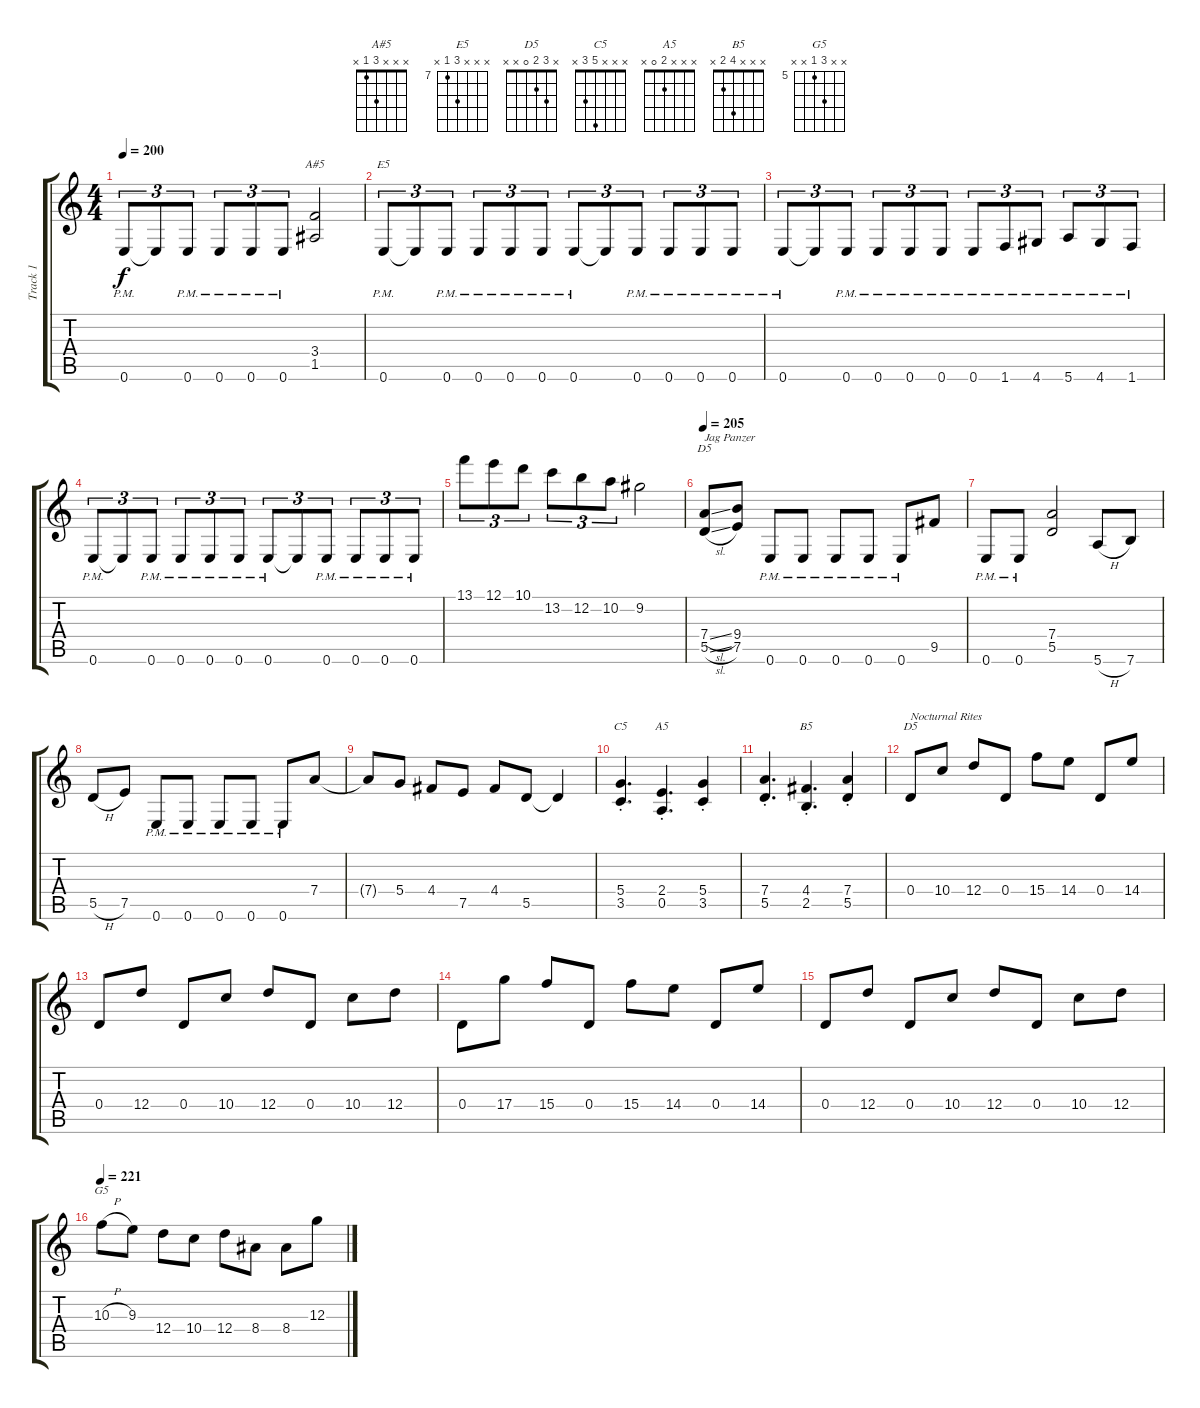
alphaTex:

\track ("Track 1" "Track 1") {instrument overdrivenguitar}
\staff {score tabs}
\tuning (E4 B3 G3 D3 A2 E2) {hide}
\chord ("A#5" x x x 3 1 x)
\chord ("E5" x x x 9 7 x) {firstfret 7}
\chord ("D5" x x x 7 5 x) {firstfret 5}
\chord ("C5" x x x 5 3 x)
\chord ("A5" x x x 2 0 x)
\chord ("B5" x x x 4 2 x)
\chord ("D5" x 3 2 0 x x)
\chord ("G5" x x 7 5 x x) {firstfret 5}
\ts (4 4)
\tempo 200
\clef g2
\ks c
0.6{pm}.8{tu (3 2) dy f} 0.6{t}.8{tu (3 2)} 0.6{pm}.8{tu (3 2)} 0.6{pm}.8{tu (3 2)} 0.6{pm}.8{tu (3 2)} 0.6{pm}.8{tu (3 2)} (3.4 1.5).2{ch "A#5"} |
0.6{pm}.8{tu (3 2) ch "E5"} 0.6{t}.8{tu (3 2)} 0.6{pm}.8{tu (3 2)} 0.6{pm}.8{tu (3 2)} 0.6{pm}.8{tu (3 2)} 0.6{pm}.8{tu (3 2)} 0.6{pm}.8{tu (3 2)} 0.6{t}.8{tu (3 2)} 0.6{pm}.8{tu (3 2)} 0.6{pm}.8{tu (3 2)} 0.6{pm}.8{tu (3 2)} 0.6{pm}.8{tu (3 2)} |
0.6{pm}.8{tu (3 2)} 0.6{t}.8{tu (3 2)} 0.6{pm}.8{tu (3 2)} 0.6{pm}.8{tu (3 2)} 0.6{pm}.8{tu (3 2)} 0.6{pm}.8{tu (3 2)} 0.6{pm}.8{tu (3 2)} 1.6{pm}.8{tu (3 2)} 4.6{pm}.8{tu (3 2)} 5.6{pm}.8{tu (3 2)} 4.6{pm}.8{tu (3 2)} 1.6{pm}.8{tu (3 2)} |
0.6{pm}.8{tu (3 2)} 0.6{t}.8{tu (3 2)} 0.6{pm}.8{tu (3 2)} 0.6{pm}.8{tu (3 2)} 0.6{pm}.8{tu (3 2)} 0.6{pm}.8{tu (3 2)} 0.6{pm}.8{tu (3 2)} 0.6{t}.8{tu (3 2)} 0.6{pm}.8{tu (3 2)} 0.6{pm}.8{tu (3 2)} 0.6{pm}.8{tu (3 2)} 0.6{pm}.8{tu (3 2)} |
13.1.8{tu (3 2)} 12.1.8{tu (3 2)} 10.1.8{tu (3 2)} 13.2.8{tu (3 2)} 12.2.8{tu (3 2)} 10.2.8{tu (3 2)} 9.2.2 |
\tempo 205
(7.4{sl} 5.5{sl}).8{ch "D5" txt "Jag Panzer"} (9.4 7.5).8 0.6{pm}.8 0.6{pm}.8 0.6{pm}.8 0.6{pm}.8 0.6{pm}.8 9.5.8 |
0.6{pm}.8 0.6{pm}.8 (7.4 5.5).2 5.6{h}.8 7.6.8 |
5.5{h}.8 7.5.8 0.6{pm}.8 0.6{pm}.8 0.6{pm}.8 0.6{pm}.8 0.6{pm}.8 7.4.8 |
7.4{t}.8 5.4.8 4.4.8 7.5.8 4.4.8 5.5.8 5.5{t}.4 |
(5.4{st} 3.5{st}).4{d ch "C5"} (2.4{st} 0.5{st}).4{d ch "A5"} (5.4{st} 3.5{st}).4 |
(7.4{st} 5.5{st}).4{d} (4.4{st} 2.5{st}).4{d ch "B5"} (7.4{st} 5.5{st}).4 |
0.4.8{ch "D5" txt "Nocturnal Rites"} 10.4.8 12.4.8 0.4.8 15.4.8 14.4.8 0.4.8 14.4.8 |
0.4.8 12.4.8 0.4.8 10.4.8 12.4.8 0.4.8 10.4.8 12.4.8 |
0.4.8 17.4.8 15.4.8 0.4.8 15.4.8 14.4.8 0.4.8 14.4.8 |
0.4.8 12.4.8 0.4.8 10.4.8 12.4.8 0.4.8 10.4.8 12.4.8 |
\tempo 221
10.3{h}.8{ch "G5"} 9.3.8 12.4.8 10.4.8 12.4.8 8.4.8 8.4.8 12.3.8
